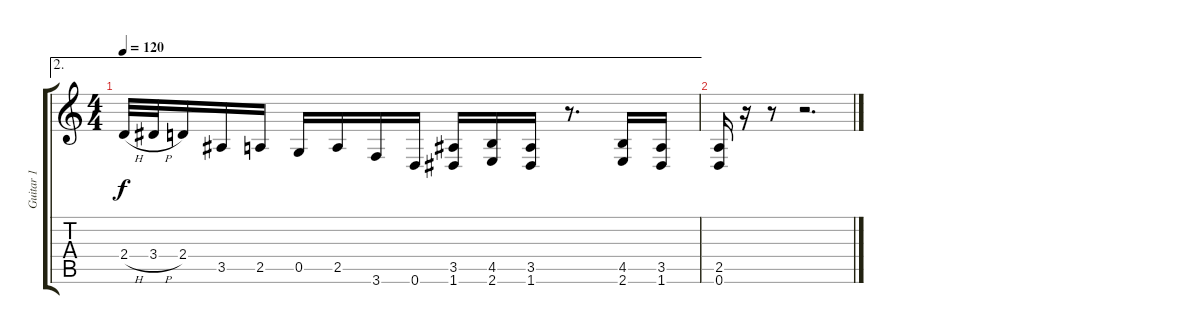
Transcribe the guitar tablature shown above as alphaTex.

\track ("Guitar 1" "Guitar 1") {instrument distortionguitar}
\staff {score tabs}
\tuning (D4 A3 F3 C3 G2 D2) {hide}
\ae 2
\ts (4 4)
\tempo 120
\clef g2
\ks c
2.4{h}.32{dy f} 3.4{h}.32 2.4.16 3.5.16 2.5.16 0.5.16 2.5.16 3.6.16 0.6.16 (3.5 1.6).16 (4.5 2.6).16 (3.5 1.6).16 r.8{d} (4.5 2.6).16 (3.5 1.6).16 |
(2.5 0.6).16 r.16 r.8 r.2{d}
